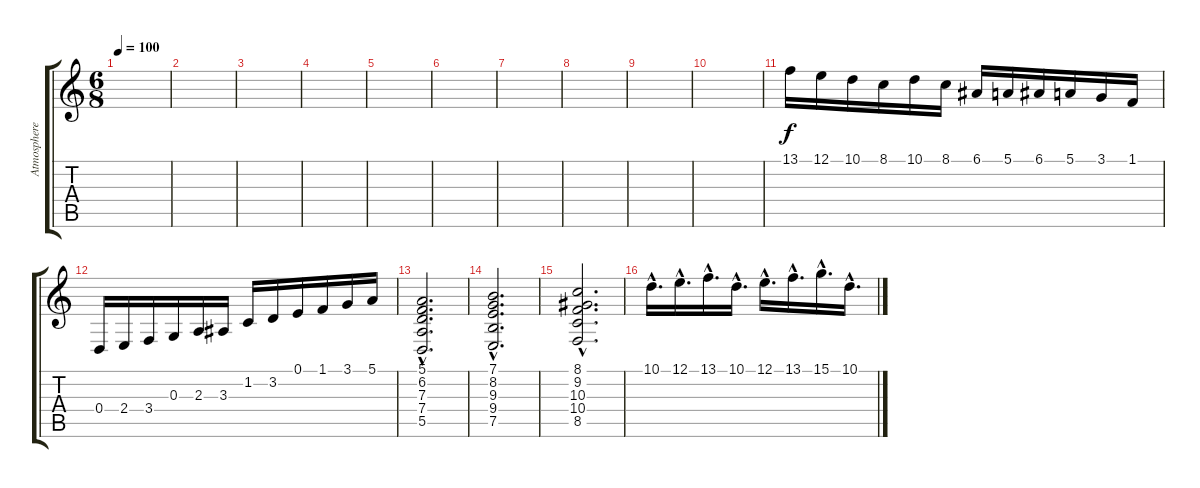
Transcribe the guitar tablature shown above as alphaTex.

\track ("Atmosphere Keys" "Atmosphere") {instrument fx4atmosphere}
\staff {score tabs}
\tuning (E4 B3 G3 D3 A2 E2) {hide}
\ts (6 8)
\tempo 100
\clef g2
\ks c
|
|
|
|
|
|
|
|
|
|
13.1.16 12.1.16 10.1.16 8.1.16 10.1.16 8.1.16 6.1.16 5.1.16 6.1.16 5.1.16 3.1.16 1.1.16 |
0.4.16 2.4.16 3.4.16 0.3.16 2.3.16 3.3.16 1.2.16 3.2.16 0.1.16 1.1.16 3.1.16 5.1.16 |
(5.1{hac} 6.2{hac} 7.3{hac} 7.4{hac} 5.5{hac}).2{d} |
(7.1{hac} 8.2{hac} 9.3{hac} 9.4{hac} 7.5{hac}).2{d} |
(8.1{hac} 9.2{hac} 10.3{hac} 10.4{hac} 8.5{hac}).2{d} |
10.1{hac}.16{d} 12.1{hac}.16{d} 13.1{hac}.16{d} 10.1{hac}.16{d} 12.1{hac}.16{d} 13.1{hac}.16{d} 15.1{hac}.16{d} 10.1{hac}.16{d}
